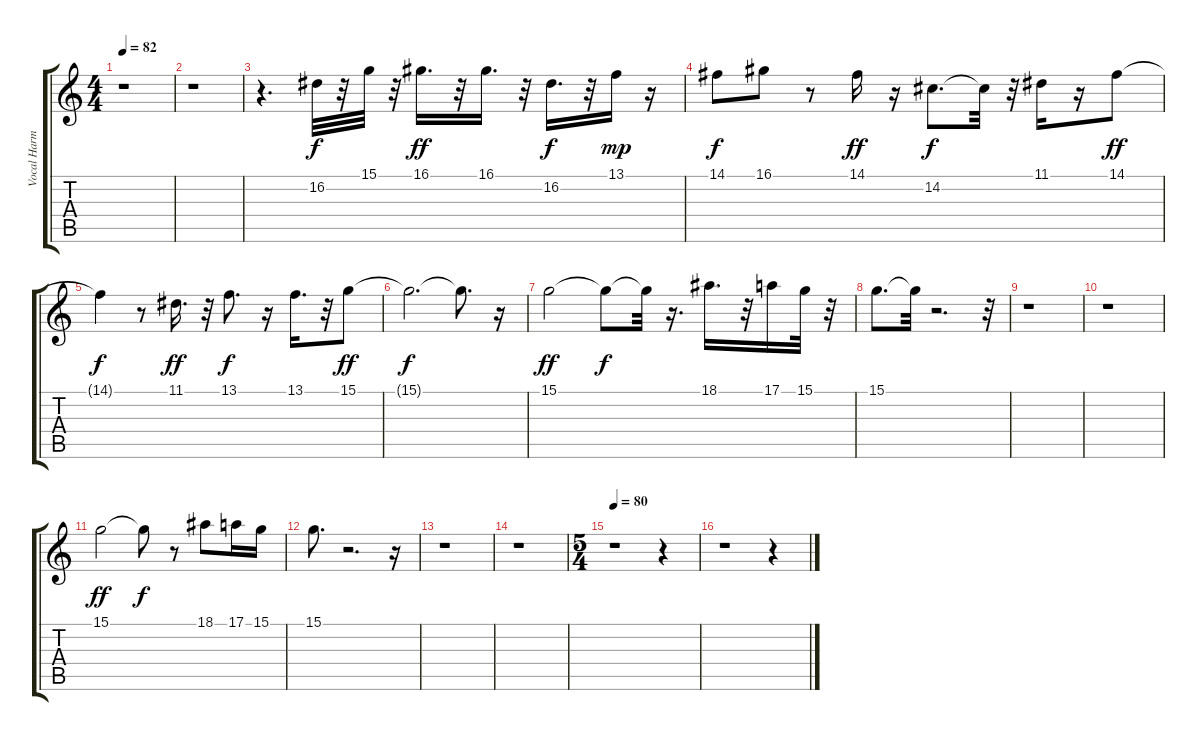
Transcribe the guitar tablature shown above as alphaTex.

\track ("Vocal Harmony" "Vocal Harm") {instrument tubularbells}
\staff {score tabs}
\tuning (E4 B3 G3 D3 A2 E2) {hide}
\ts (4 4)
\tempo 82
\clef g2
\ks c
r.1{dy f} |
r.1 |
r.4{d} 16.2.32 r.32 15.1.32 r.32 16.1.16{d dy ff} r.32 16.1.16{d} r.32 16.2.16{d dy f} r.32 13.1.16{dy mp} r.16 |
14.1.8{dy f} 16.1.8 r.8 14.1.16{dy ff} r.16 14.2.8{d dy f} 14.2{t}.32 r.32 11.1.16 r.16 14.1.8{dy ff} |
14.1{t}.4{dy f} r.8 11.1.16{d dy ff} r.32 13.1.8{d dy f} r.16 13.1.16{d} r.32 15.1.8{dy ff} |
15.1{t}.2{d dy f} 15.1{t}.8{d} r.16 |
15.1.2{dy ff} 15.1{t}.8{dy f} 15.1{t}.32 r.16{d} 18.1.16{d} r.32 17.1.16 15.1.32 r.32 |
15.1.8{d} 15.1{t}.32 r.2{d} r.32 |
r.1 |
r.1 |
15.1.2{dy ff} 15.1{t}.8{dy f} r.8 18.1.8 17.1.16 15.1.16 |
15.1.8{d} r.2{d} r.16 |
r.1 |
r.1 |
\ts (5 4)
\tempo 80
r.1 r.4 |
r.1 r.4
